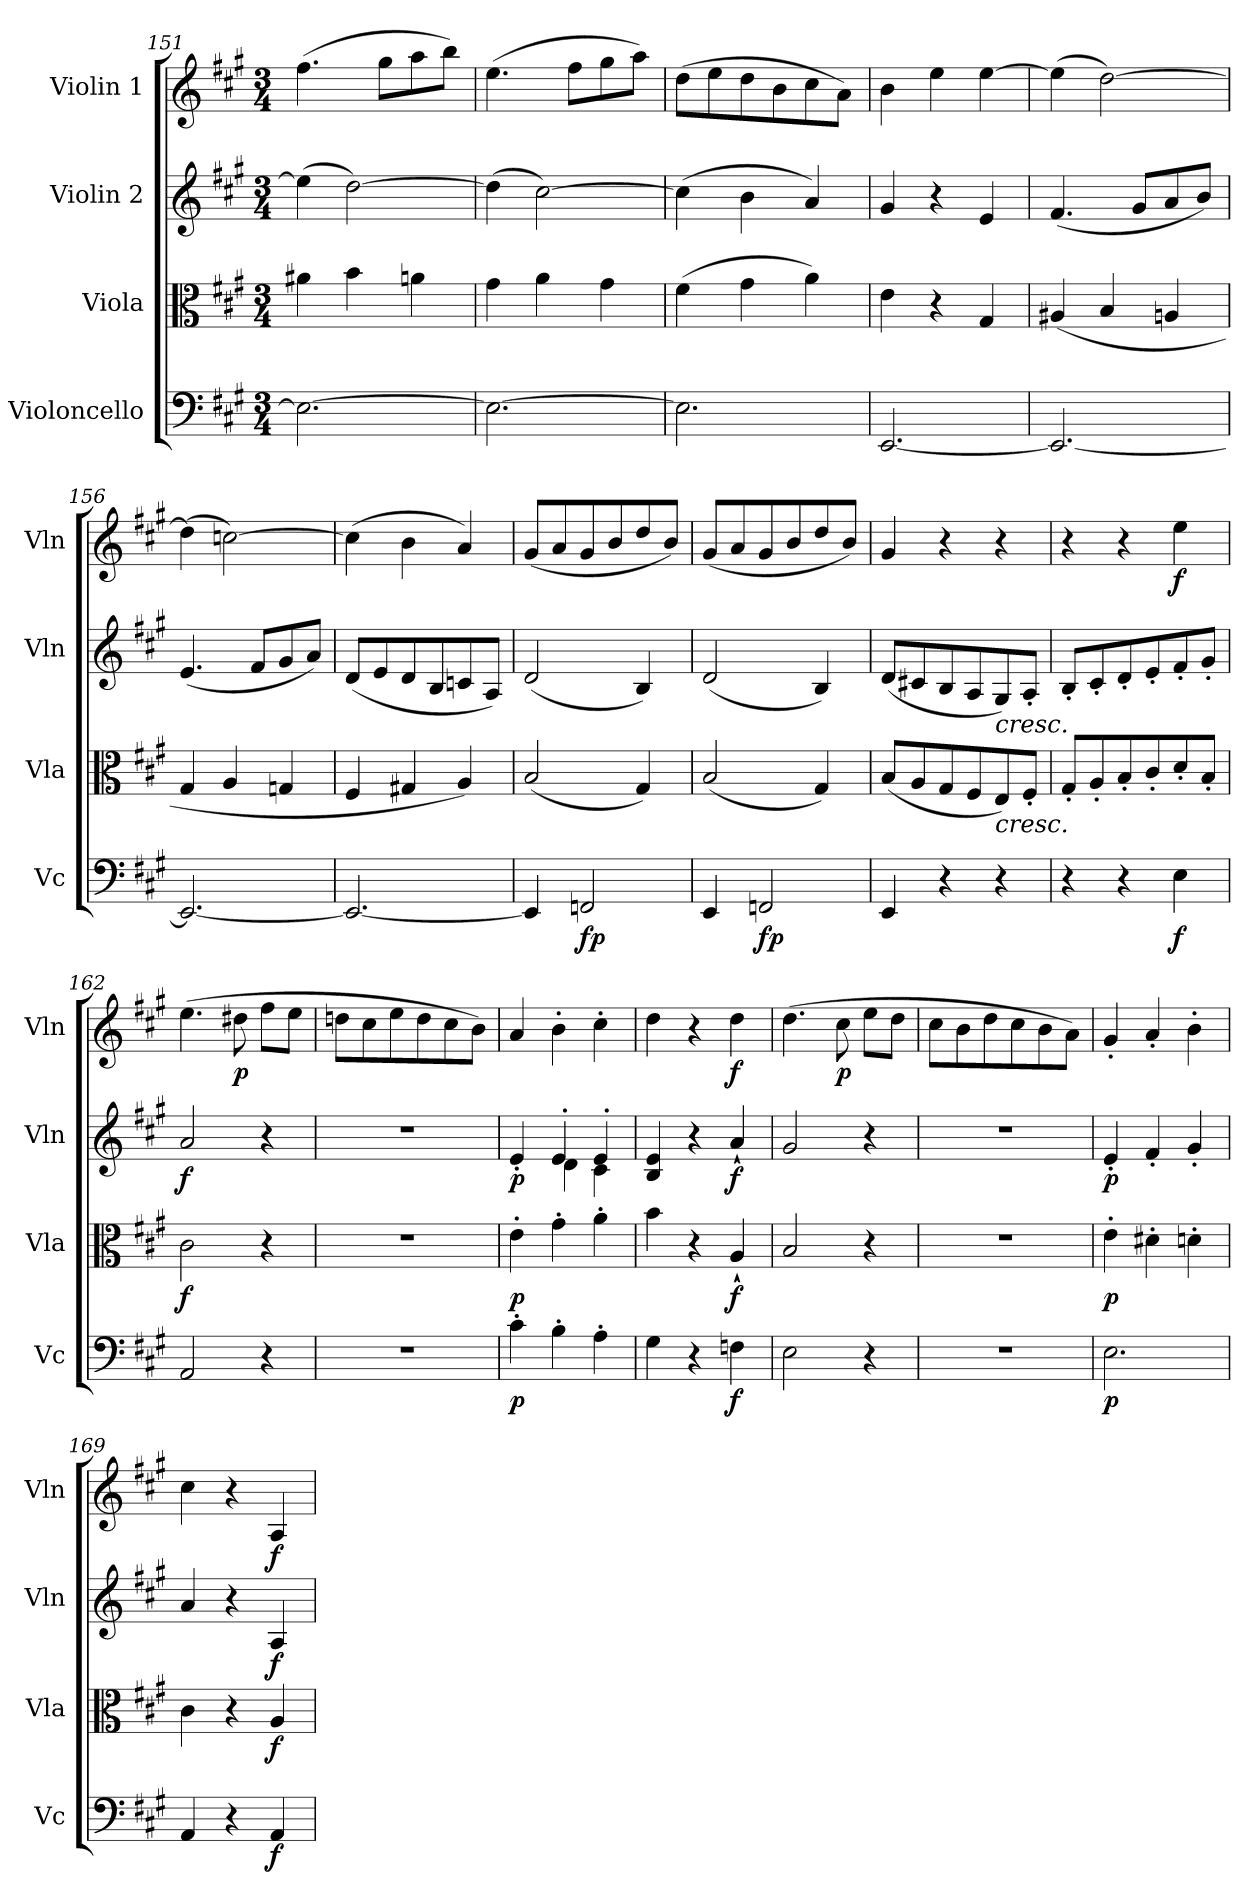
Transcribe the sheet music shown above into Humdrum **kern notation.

**kern	**dynam	**kern	**dynam	**kern	**dynam	**kern	**dynam
*part4	*part4	*part3	*part3	*part2	*part2	*part1	*part1
*staff4	*staff4	*staff3	*staff3	*staff2	*staff2	*staff1	*staff1
*I"Violoncello	*	*I"Viola	*	*I"Violin 2	*	*I"Violin 1	*
*I'Vc	*	*I'Vla	*	*I'Vln	*	*I'Vln	*
*clefF4	*	*clefC3	*	*clefG2	*	*clefG2	*
*k[f#c#g#]	*	*k[f#c#g#]	*	*k[f#c#g#]	*	*k[f#c#g#]	*
*M3/4	*	*M3/4	*	*M3/4	*	*M3/4	*
=151	=151	=151	=151	=151	=151	=151	=151
2.E\_	.	4a#X\	.	(>4ee\]	.	(>4.ff#\	.
.	.	4b\	.	[2dd\)	.	.	.
.	.	.	.	.	.	8gg#\L	.
.	.	4an\	.	.	.	8aa\	.
.	.	.	.	.	.	8bb\J)	.
=152	=152	=152	=152	=152	=152	=152	=152
2.E\_	.	4g#\	.	(>4dd\]	.	(>4.ee\	.
.	.	4a\	.	[2cc#\)	.	.	.
.	.	.	.	.	.	8ff#\L	.
.	.	4g#\	.	.	.	8gg#\	.
.	.	.	.	.	.	8aa\J)	.
=153	=153	=153	=153	=153	=153	=153	=153
2.E\]	.	(>4f#\	.	(>4cc#\]	.	(>8dd\L	.
.	.	.	.	.	.	8ee\	.
.	.	4g#\	.	4b\	.	8dd\	.
.	.	.	.	.	.	8b\	.
.	.	4a\)	.	4a/)	.	8cc#\	.
.	.	.	.	.	.	8a\J)	.
=154	=154	=154	=154	=154	=154	=154	=154
[2.EE/	.	4e\	.	4g#/	.	4b\	.
.	.	4r	.	4r	.	4ee\	.
.	.	4G#/	.	4e/	.	[4ee\	.
=155	=155	=155	=155	=155	=155	=155	=155
2.EE/_	.	(<4A#X/	.	(<4.f#/	.	(>4ee\]	.
.	.	4B/	.	.	.	[2dd\)	.
.	.	.	.	8g#/L	.	.	.
.	.	4An/	.	8a/	.	.	.
.	.	.	.	8b/J)	.	.	.
=156	=156	=156	=156	=156	=156	=156	=156
2.EE/_	.	4G#/	.	(<4.e/	.	(>4dd\]	.
.	.	4A/	.	.	.	[2ccn\)	.
.	.	.	.	8f#/L	.	.	.
.	.	4Gn/	.	8g#/	.	.	.
.	.	.	.	8a/J)	.	.	.
=157	=157	=157	=157	=157	=157	=157	=157
2.EE/_	.	4F#/	.	(<8d/L	.	(>4cc\]	.
.	.	.	.	8e/	.	.	.
.	.	4G#X/	.	8d/	.	4b\	.
.	.	.	.	8B/	.	.	.
.	.	4A/)	.	8cn/	.	4a/)	.
.	.	.	.	8A/J)	.	.	.
=158	=158	=158	=158	=158	=158	=158	=158
4EE/]	.	(<2B/	.	(<2d/	.	(<8g#/L	.
.	.	.	.	.	.	8a/	.
!	!LO:DY:b	!	!	!	!	!	!
2FFn/	fp	.	.	.	.	8g#/	.
.	.	.	.	.	.	8b/	.
.	.	4G#/)	.	4B/)	.	8dd/	.
.	.	.	.	.	.	8b/J)	.
!!LO:LB:g=z
=159	=159	=159	=159	=159	=159	=159	=159
4EE/	.	(<2B/	.	(<2d/	.	(<8g#/L	.
.	.	.	.	.	.	8a/	.
!	!LO:DY:b	!	!	!	!	!	!
2FFn/	fp	.	.	.	.	8g#/	.
.	.	.	.	.	.	8b/	.
.	.	4G#/)	.	4B/)	.	8dd/	.
.	.	.	.	.	.	8b/J)	.
=160	=160	=160	=160	=160	=160	=160	=160
4EE/	.	(<8B/L	.	(<8d/L	.	4g#/	.
.	.	8A/	.	8c#X/	.	.	.
4r	.	8G#/	.	8B/	.	4r	.
.	.	8F#/	.	8A/	.	.	.
!	!	!	!	!LO:TX:b:i:t=cresc.	!	!	!
!	!	!LO:TX:b:i:t=cresc.	!	!	!	!	!
4r	.	8E/)	.	8G#/)	.	4r	.
.	.	8F#'/J	.	8A'/J	.	.	.
=161	=161	=161	=161	=161	=161	=161	=161
4r	.	8G#'/L	.	8B'/L	.	4r	.
.	.	8A'/	.	8c#'/	.	.	.
4r	.	8B'/	.	8d'/	.	4r	.
.	.	8c#'/	.	8e'/	.	.	.
!	!LO:DY:b	!	!	!	!	!	!LO:DY:b
4E\	f	8d'/	.	8f#'/	.	4ee\	f
.	.	8B'/J	.	8g#'/J	.	.	.
=162	=162	=162	=162	=162	=162	=162	=162
!	!	!	!LO:DY:b	!	!LO:DY:b	!	!
2AA/	.	2c#\	f	2a/	f	(>4.ee\	.
!	!	!	!	!	!	!	!LO:DY:b
.	.	.	.	.	.	8dd#X\	p
4r	.	4r	.	4r	.	8ff#\L	.
.	.	.	.	.	.	8ee\J	.
=163	=163	=163	=163	=163	=163	=163	=163
2.r	.	2.r	.	2.r	.	8ddn\L	.
.	.	.	.	.	.	8cc#\	.
.	.	.	.	.	.	8ee\	.
.	.	.	.	.	.	8dd\	.
.	.	.	.	.	.	8cc#\	.
.	.	.	.	.	.	8b\J)	.
=164	=164	=164	=164	=164	=164	=164	=164
*	*	*	*	*^	*	*	*
!	!LO:DY:b	!	!LO:DY:b	!	!	!LO:DY:b	!	!
4c#'\	p	4e'\	p	4e'/	4ryy	p	4a/	.
4B'\	.	4g#'\	.	4e'/	4d\	.	4b'\	.
4A'\	.	4a'\	.	4e'/	4c#\	.	4cc#'\	.
*	*	*	*	*v	*v	*	*	*
=165	=165	=165	=165	=165	=165	=165	=165
4G#\	.	4b\	.	4B/ 4e/	.	4dd\	.
4r	.	4r	.	4r	.	4r	.
!	!LO:DY:b	!	!LO:DY:b	!	!LO:DY:b	!	!LO:DY:b
4Fn\	f	4A`/	f	4a`/	f	4dd\	f
=166	=166	=166	=166	=166	=166	=166	=166
2E\	.	2B/	.	2g#/	.	(>4.dd\	.
!	!	!	!	!	!	!	!LO:DY:b
.	.	.	.	.	.	8cc#\	p
4r	.	4r	.	4r	.	8ee\L	.
.	.	.	.	.	.	8dd\J	.
=167	=167	=167	=167	=167	=167	=167	=167
2.r	.	2.r	.	2.r	.	8cc#\L	.
.	.	.	.	.	.	8b\	.
.	.	.	.	.	.	8dd\	.
.	.	.	.	.	.	8cc#\	.
.	.	.	.	.	.	8b\	.
.	.	.	.	.	.	8a\J)	.
=168	=168	=168	=168	=168	=168	=168	=168
!	!LO:DY:b	!	!LO:DY:b	!	!LO:DY:b	!	!
2.E\	p	4e'\	p	4e'/	p	4g#'/	.
.	.	4d#X'\	.	4f#'/	.	4a'/	.
.	.	4dn'\	.	4g#'/	.	4b'\	.
=169	=169	=169	=169	=169	=169	=169	=169
4AA/	.	4c#\	.	4a/	.	4cc#\	.
4r	.	4r	.	4r	.	4r	.
!	!LO:DY:b	!	!LO:DY:b	!	!LO:DY:b	!	!LO:DY:b
4AA/	f	4A/	f	4A/	f	4A/	f
=	=	=	=	=	=	=	=
*-	*-	*-	*-	*-	*-	*-	*-
